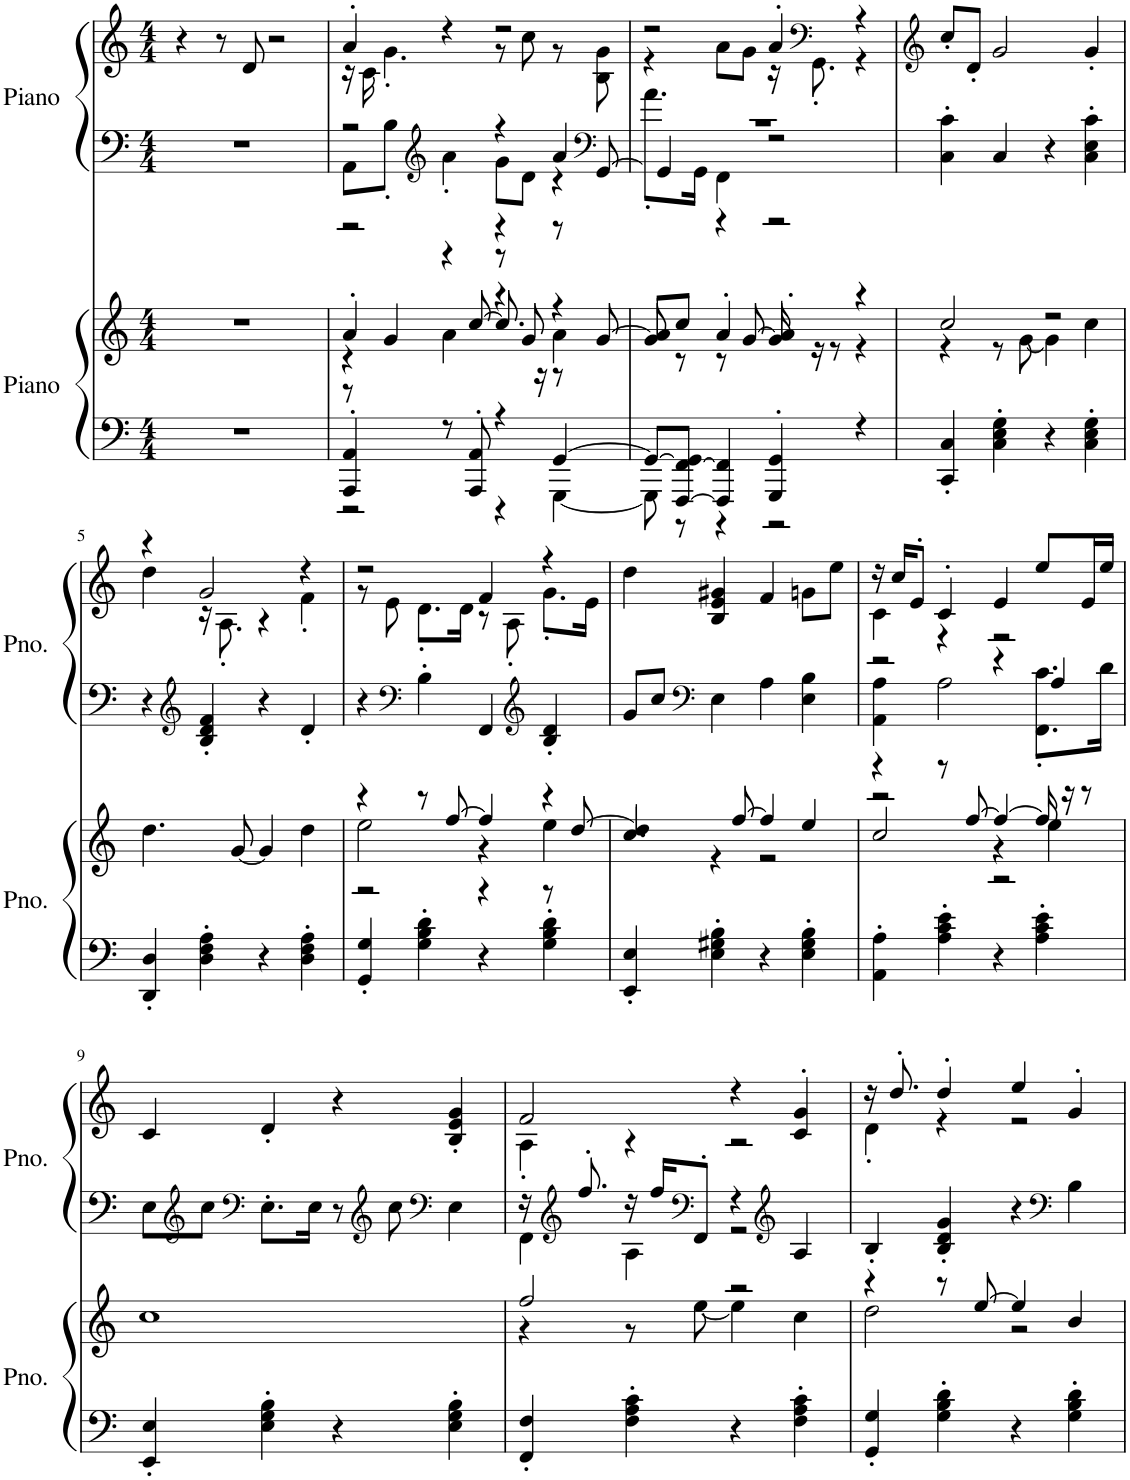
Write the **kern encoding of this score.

**kern	**kern	**kern	**kern
*part2	*part2	*part1	*part1
*staff4	*staff3	*staff2	*staff1
*I"Piano	*	*I"Piano	*
*I'Pno.	*	*I'Pno.	*
*clefF4	*clefG2	*clefF4	*clefG2
*k[]	*k[]	*k[]	*k[]
*M4/4	*M4/4	*M4/4	*M4/4
=1	=1	=1	=1
1r	1r	1r	4r
.	.	.	8r
.	.	.	8d/
.	.	.	2r
=2	=2	=2	=2
*^	*^	*^	*^
*	*	*	*^	*	*^	*	*
4AAA/' 4AA/'	2r	4a'/	4r	8r	2r	8AA\L	2r	4a'/	16r
.	.	.	.	.	.	.	.	.	16c\
.	.	.	.	4g/	.	8B'\J	.	.	4.g'\
*	*	*	*	*	*clefG2	*	*	*	*
8r	.	4r	4a\	.	.	4a'\	.	4r	.
8AAA/' 8AA/'	.	.	.	[8cc/	.	.	.	.	.
4r	4r	8r	4r	8.cc/]	4r	8g\L	4r	2r	8r
.	.	8g/	.	.	.	8d\J	.	.	8cc\
.	.	.	.	16r	.	.	.	.	.
[4GG/	[4GGG\	4r	4a\	8r	4a/	4r	8r	.	8r
*	*	*	*	*	*clefF4	*	*	*	*
.	.	.	.	[8g/	.	.	[8GG/	.	8B\ 8g\
*	*	*	*v	*v	*	*	*	*	*
=3	=3	=3	=3	=3	=3	=3	=3	=3
8GG/L_	8GGG\]	8a/L	8g/]	1r	8.a'\L	4GG/]	2r	4r
[8FFF/ [8FF/ 8GG/]J	8r	8cc/J	8r	.	.	.	.	.
.	.	.	.	.	16GG\Jk	.	.	.
4FFF/] 4FF/]	4r	4a'/	8r	.	4FF\	4r	.	8a\L
.	.	.	[8g/	.	.	.	.	8g\J
4GGG/' 4GG/'	2r	4a'/	16g/]	.	2r	2r	4a'/	16r
*	*	*	*	*	*	*	*clefF4	*
.	.	.	16r	.	.	.	.	8.GG'\
.	.	.	8r	.	.	.	.	.
4r	.	4r	4r	.	.	.	4r	4r
*	*	*	*	*v	*v	*v	*	*
*v	*v	*	*	*	*v	*v
=4	=4	=4	=4	=4
*	*	*	*	*clefG2
4CC/' 4C/'	2cc/	4r	4C\' 4c\'	8cc'/L
.	.	.	.	8d'/J
4C\' 4E\' 4G\'	.	8r	4C/	2g/
.	.	[8g\	.	.
4r	2r	4g\]	4r	.
4C\' 4E\' 4G\'	.	4cc\	4C\' 4E\' 4c\'	4g'/
*	*v	*v	*	*
!!LO:LB:g=z
=5	=5	=5	=5
*	*	*	*^
4DD/' 4D/'	4.dd\	4r	4r	4dd\
*	*	*clefG2	*	*
4D\' 4F\' 4A\'	.	4B/' 4d/' 4f/'	2g/	16r
.	.	.	.	8.A'\
.	[8g/	.	.	.
4r	4g/]	4r	.	4r
4D\' 4F\' 4A\'	4dd\	4d'/	4r	4f'\
=6	=6	=6	=6	=6
*	*^	*	*	*
*	*	*^	*	*	*
4GG/' 4G/'	4r	2ee\	2r	4r	2r	8r
.	.	.	.	.	.	8e\
*	*	*	*	*clefF4	*	*
4G\' 4B\' 4d\'	8r	.	.	4B'\	.	8.d'\L
.	[8ff/	.	.	.	.	.
.	.	.	.	.	.	16d\Jk
4r	4ff/]	4r	4r	4FF/	4f/	8r
.	.	.	.	.	.	8A'\
*	*	*	*	*clefG2	*	*
4G\' 4B\' 4d\'	4r	4ee\	8r	4B/' 4d/'	4r	8.g'\L
.	.	.	[8dd/	.	.	.
.	.	.	.	.	.	16e\Jk
*	*	*v	*v	*	*v	*v
=7	=7	=7	=7	=7
4EE/' 4E/'	4.cc/	4dd/]	8g/L	4dd\
.	.	.	8cc/J	.
*	*	*	*clefF4	*
4E\' 4G#X\' 4B\'	.	4r	4E\	4B/ 4e/ 4g#X/
.	[8ff/	.	.	.
4r	4ff/]	2r	4A\	4f/
4E\' 4G#\' 4B\'	4ee/	.	4E\ 4B\	8gn\L
.	.	.	.	8ee\J
=8	=8	=8	=8	=8
*	*	*^	*^	*^
4AA\' 4A\'	4r	2r	2cc/	2r	4AA\ 4A\	16r	4c\
.	.	.	.	.	.	16cc/KL	.
.	.	.	.	.	.	8e'/J	.
4A\' 4c\' 4e\'	8r	.	.	.	2A\	4c'/	4r
.	[8ff/	.	.	.	.	.	.
4r	4ff/_	4r	2r	4r	.	4e/	2r
4A\' 4c\' 4e\'	16ff/]	4ee\	.	4A/	8.FF\' 8.c\'L	8ee/L	.
.	16r	.	.	.	.	.	.
.	8r	.	.	.	.	16e/L	.
.	.	.	.	.	16d\Jk	16ee/JJ	.
*	*v	*v	*v	*	*	*	*
*	*	*v	*v	*	*
*	*	*	*v	*v
!!LO:LB:g=z
=9	=9	=9	=9
4EE/' 4E/'	1cc	8E\L	4c/
*	*	*clefG2	*
.	.	8cc\J	.
*	*	*clefF4	*
4E\' 4G\' 4B\'	.	8.E'\L	4d'/
.	.	16E\Jk	.
4r	.	8r	4r
*	*	*clefG2	*
.	.	8cc\	.
*	*	*clefF4	*
4E\' 4G\' 4B\'	.	4E\	4B/' 4e/' 4g/'
=10	=10	=10	=10
*	*^	*^	*^
4FF/' 4F/'	2ff/	4r	16r	4FF\	2f/	4A'\
*	*	*	*clefG2	*	*	*
.	.	.	8.ff'/	.	.	.
4F\' 4A\' 4c\'	.	8r	16r	4A\	.	4r
.	.	.	16ff/KL	.	.	.
*	*	*	*clefF4	*	*	*
.	.	[8ee\	8FF'/J	.	.	.
4r	2r	4ee\]	4r	2r	4r	2r
*	*	*	*clefG2	*	*	*
4F\' 4A\' 4c\'	.	4cc\	4A/	.	4c/' 4g/'	.
*	*	*	*v	*v	*	*
=11	=11	=11	=11	=11	=11
4GG/' 4G/'	4r	2dd\	4B'/	16r	4d'\
.	.	.	.	8.dd'/	.
4G\' 4B\' 4d\'	8r	.	4B/' 4d/' 4g/'	4dd'/	4r
.	[8ee/	.	.	.	.
4r	4ee/]	2r	4r	4ee/	2r
*	*	*	*clefF4	*	*
4G\' 4B\' 4d\'	4b/	.	4B\	4g'/	.
*	*v	*v	*	*v	*v
=	=	=	=
*-	*-	*-	*-
